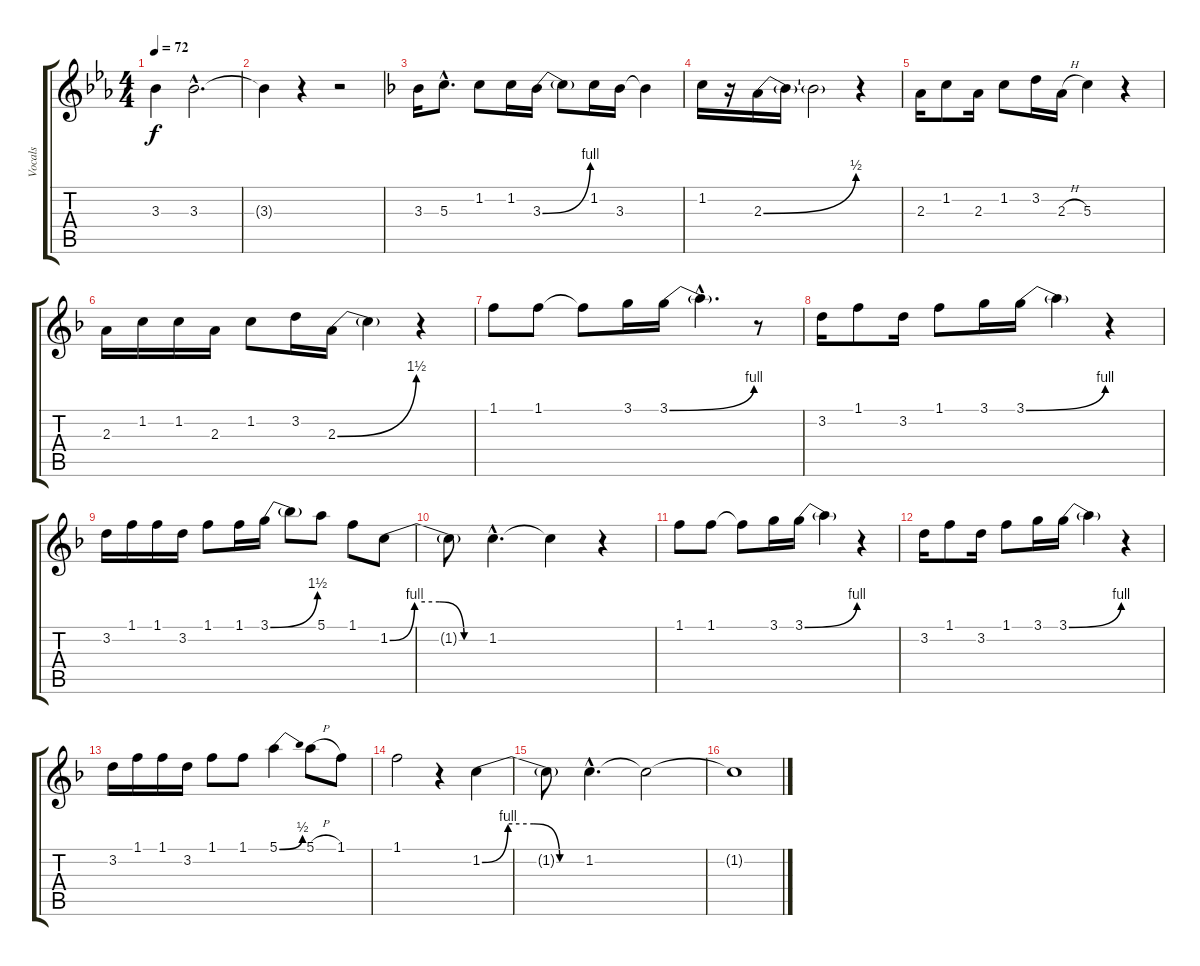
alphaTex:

\track ("Vocals" "Vocals") {instrument electricguitarjazz}
\staff {score tabs}
\tuning (E4 B3 G3 D3 A2 E2) {hide}
\ts (4 4)
\tempo 72
\clef g2
\ks eb
3.3{t}.4{dy f} 3.3{hac}.2{d} |
3.3{t}.4 r.4 r.2 |
\ks f
3.3.16 5.3{hac}.8{d} 1.2.8 1.2.16 3.3{be (bend 0 0 60 4)}.16 3.3{t}.8 1.2.16 3.3.16 3.3{t}.4 |
1.2.16 r.16 2.3{be (bend 0 0 60 2)}.16 2.3{t}.16 2.3{t}.2 r.4 |
2.3.16 1.2.8 2.3.16 1.2.8 3.2.16 2.3{h}.16 5.3.4 r.4 |
2.3.16 1.2.16 1.2.16 2.3.16 1.2.8 3.2.16 2.3{be (bend 0 0 60 6)}.16 2.3{t}.4 r.4 |
1.1.8 1.1.8 1.1{t}.8 3.1.16 3.1{be (bend 0 0 60 4)}.16 3.1{hac t}.4{d} r.8 |
3.2.16 1.1.8 3.2.16 1.1.8 3.1.16 3.1{be (bend 0 0 60 4)}.16 3.1{t}.4 r.4 |
3.2.16 1.1.16 1.1.16 3.2.16 1.1.8 1.1.16 3.1{be (bend 0 0 60 6)}.16 3.1{t}.8 5.1.8 1.1.8 1.2{be (custom 0 0 15 4 30 4 45 0 60 0)}.8 |
1.2{t}.8 1.2{hac}.4{d} 1.2{t}.4 r.4 |
1.1.8 1.1.8 1.1{t}.8 3.1.16 3.1{be (bend 0 0 60 4)}.16 3.1{t}.4 r.4 |
3.2.16 1.1.8 3.2.16 1.1.8 3.1.16 3.1{be (bend 0 0 60 4)}.16 3.1{t}.4 r.4 |
3.2.16 1.1.16 1.1.16 3.2.16 1.1.8 1.1.8 5.1{be (bend 0 0 60 2)}.4 5.1{h}.8 1.1.8 |
1.1.2 r.4 1.2{be (custom 0 0 15 4 30 4 45 0 60 0)}.4 |
1.2{t}.8 1.2{hac}.4{d} 1.2{t}.2 |
1.2{t}.1
